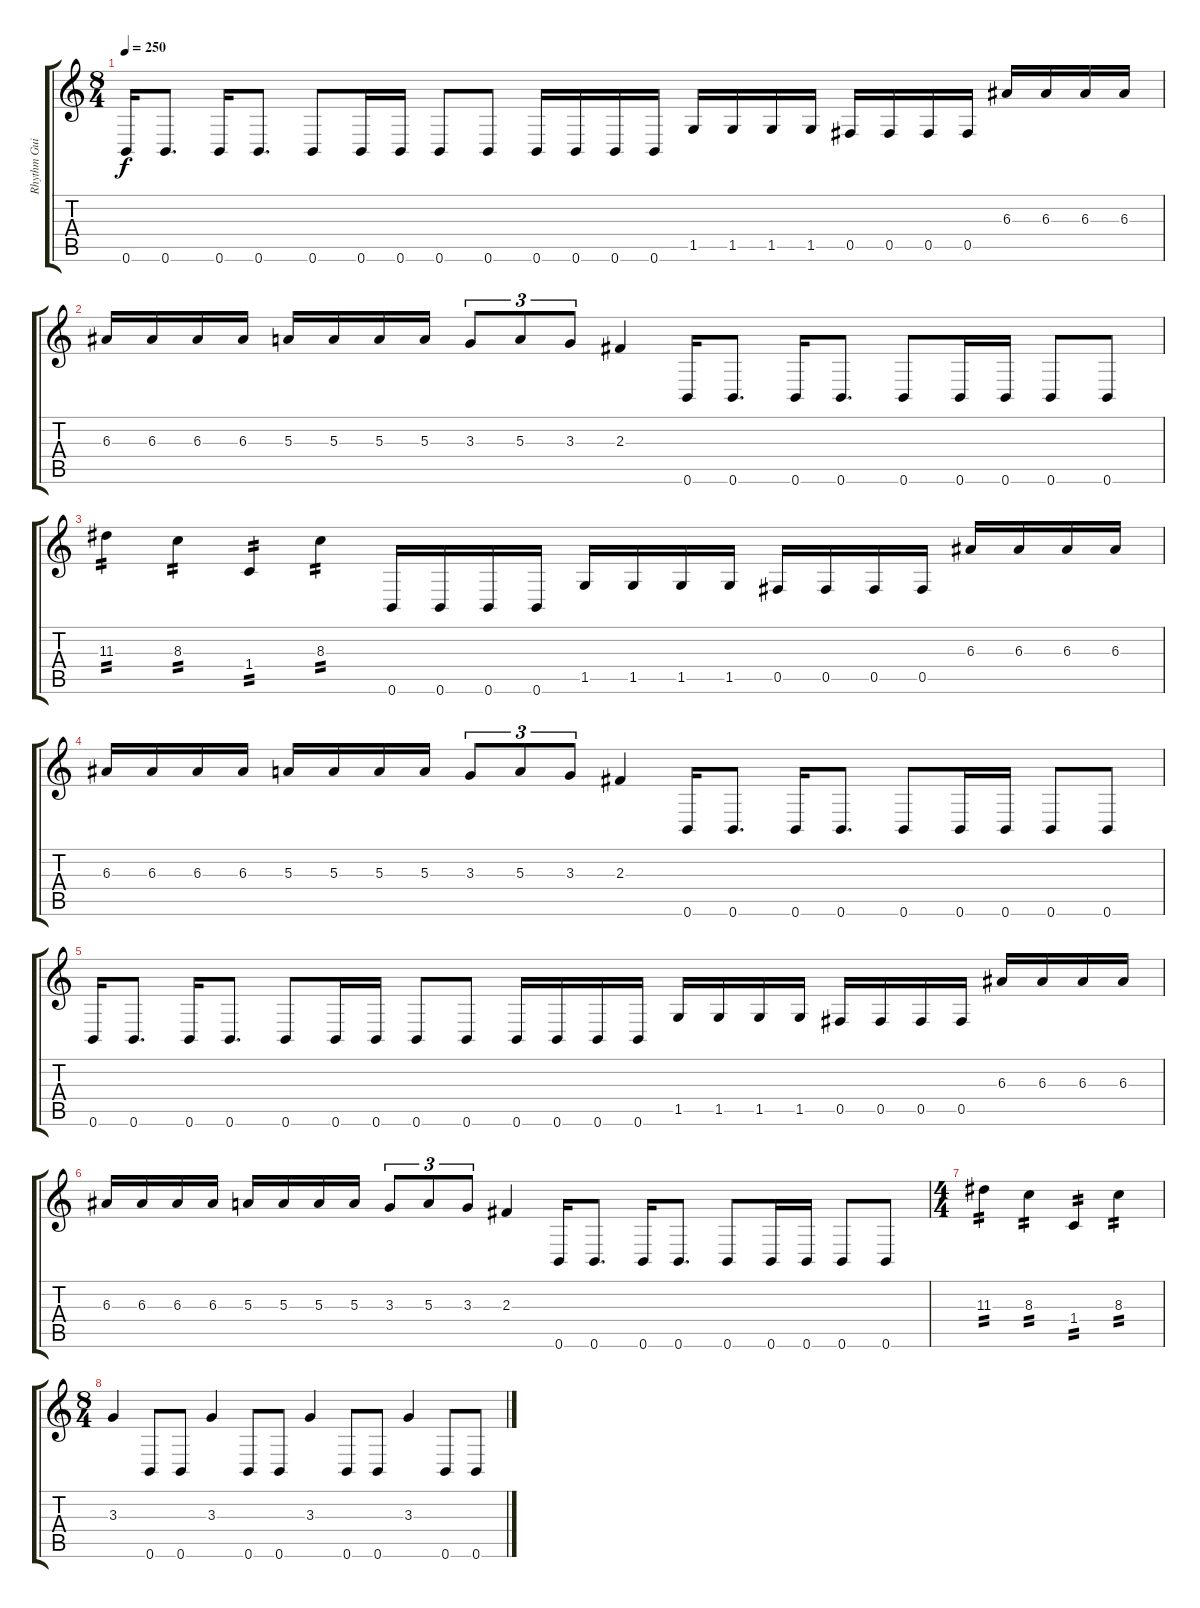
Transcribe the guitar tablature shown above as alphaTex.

\track ("Rhythm Guitar" "Rhythm Gui") {instrument distortionguitar}
\staff {score tabs}
\tuning (Db4 Ab3 E3 B2 Gb2 B1) {hide}
\ts (8 4)
\tempo 250
\clef g2
\ks c
0.6.16{dy f} 0.6.8{d} 0.6.16 0.6.8{d} 0.6.8 0.6.16 0.6.16 0.6.8 0.6.8 0.6.16 0.6.16 0.6.16 0.6.16 1.5.16 1.5.16 1.5.16 1.5.16 0.5.16 0.5.16 0.5.16 0.5.16 6.3.16 6.3.16 6.3.16 6.3.16 |
6.3.16 6.3.16 6.3.16 6.3.16 5.3.16 5.3.16 5.3.16 5.3.16 3.3.8{tu (3 2)} 5.3.8{tu (3 2)} 3.3.8{tu (3 2)} 2.3.4 0.6.16 0.6.8{d} 0.6.16 0.6.8{d} 0.6.8 0.6.16 0.6.16 0.6.8 0.6.8 |
11.3.4{tp 2} 8.3.4{tp 2} 1.4.4{tp 2} 8.3.4{tp 2} 0.6.16 0.6.16 0.6.16 0.6.16 1.5.16 1.5.16 1.5.16 1.5.16 0.5.16 0.5.16 0.5.16 0.5.16 6.3.16 6.3.16 6.3.16 6.3.16 |
6.3.16 6.3.16 6.3.16 6.3.16 5.3.16 5.3.16 5.3.16 5.3.16 3.3.8{tu (3 2)} 5.3.8{tu (3 2)} 3.3.8{tu (3 2)} 2.3.4 0.6.16 0.6.8{d} 0.6.16 0.6.8{d} 0.6.8 0.6.16 0.6.16 0.6.8 0.6.8 |
0.6.16 0.6.8{d} 0.6.16 0.6.8{d} 0.6.8 0.6.16 0.6.16 0.6.8 0.6.8 0.6.16 0.6.16 0.6.16 0.6.16 1.5.16 1.5.16 1.5.16 1.5.16 0.5.16 0.5.16 0.5.16 0.5.16 6.3.16 6.3.16 6.3.16 6.3.16 |
6.3.16 6.3.16 6.3.16 6.3.16 5.3.16 5.3.16 5.3.16 5.3.16 3.3.8{tu (3 2)} 5.3.8{tu (3 2)} 3.3.8{tu (3 2)} 2.3.4 0.6.16 0.6.8{d} 0.6.16 0.6.8{d} 0.6.8 0.6.16 0.6.16 0.6.8 0.6.8 |
\ts (4 4)
11.3.4{tp 2} 8.3.4{tp 2} 1.4.4{tp 2} 8.3.4{tp 2} |
\ts (8 4)
3.3.4 0.6.8 0.6.8 3.3.4 0.6.8 0.6.8 3.3.4 0.6.8 0.6.8 3.3.4 0.6.8 0.6.8
